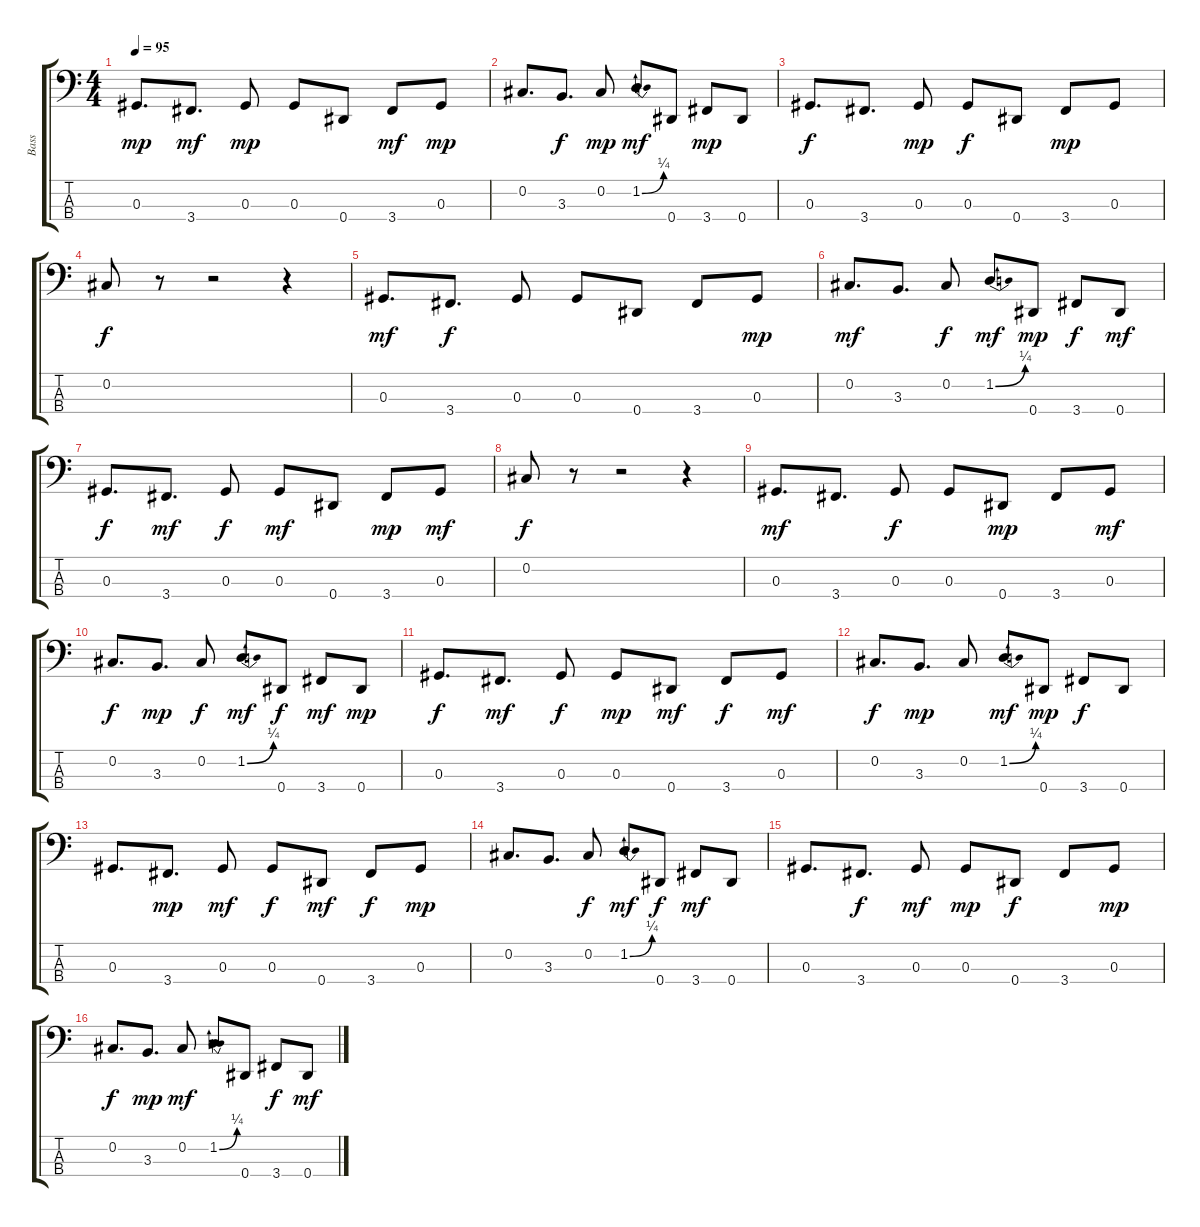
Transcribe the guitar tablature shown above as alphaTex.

\track ("Bass" "Bass") {instrument electricbassfinger}
\staff {score tabs}
\tuning (Gb2 Db2 Ab1 Eb1) {hide}
\ts (4 4)
\tempo 95
\clef f4
\ks c
0.3.8{d dy mp} 3.4.8{d dy mf} 0.3.8{dy mp} 0.3.8 0.4.8 3.4.8{dy mf} 0.3.8{dy mp} |
0.2.8{d} 3.3.8{d dy f} 0.2.8{dy mp} 1.2{be (bend 0 0 60 1)}.8{dy mf} 0.4.8 3.4.8{dy mp} 0.4.8 |
0.3.8{d dy f} 3.4.8{d} 0.3.8{dy mp} 0.3.8{dy f} 0.4.8 3.4.8{dy mp} 0.3.8 |
0.2.8{dy f} r.8 r.2 r.4 |
0.3.8{d dy mf} 3.4.8{d dy f} 0.3.8 0.3.8 0.4.8 3.4.8 0.3.8{dy mp} |
0.2.8{d dy mf} 3.3.8{d} 0.2.8{dy f} 1.2{be (bend 0 0 60 1)}.8{dy mf} 0.4.8{dy mp} 3.4.8{dy f} 0.4.8{dy mf} |
0.3.8{d dy f} 3.4.8{d dy mf} 0.3.8{dy f} 0.3.8{dy mf} 0.4.8 3.4.8{dy mp} 0.3.8{dy mf} |
0.2.8{dy f} r.8 r.2 r.4 |
0.3.8{d dy mf} 3.4.8{d} 0.3.8{dy f} 0.3.8 0.4.8{dy mp} 3.4.8 0.3.8{dy mf} |
0.2.8{d dy f} 3.3.8{d dy mp} 0.2.8{dy f} 1.2{be (bend 0 0 60 1)}.8{dy mf} 0.4.8{dy f} 3.4.8{dy mf} 0.4.8{dy mp} |
0.3.8{d dy f} 3.4.8{d dy mf} 0.3.8{dy f} 0.3.8{dy mp} 0.4.8{dy mf} 3.4.8{dy f} 0.3.8{dy mf} |
0.2.8{d dy f} 3.3.8{d dy mp} 0.2.8 1.2{be (bend 0 0 60 1)}.8{dy mf} 0.4.8{dy mp} 3.4.8{dy f} 0.4.8 |
0.3.8{d} 3.4.8{d dy mp} 0.3.8{dy mf} 0.3.8{dy f} 0.4.8{dy mf} 3.4.8{dy f} 0.3.8{dy mp} |
0.2.8{d} 3.3.8{d} 0.2.8{dy f} 1.2{be (bend 0 0 60 1)}.8{dy mf} 0.4.8{dy f} 3.4.8{dy mf} 0.4.8 |
0.3.8{d} 3.4.8{d dy f} 0.3.8{dy mf} 0.3.8{dy mp} 0.4.8{dy f} 3.4.8 0.3.8{dy mp} |
0.2.8{d dy f} 3.3.8{d dy mp} 0.2.8{dy mf} 1.2{be (bend 0 0 60 1)}.8 0.4.8 3.4.8{dy f} 0.4.8{dy mf}
